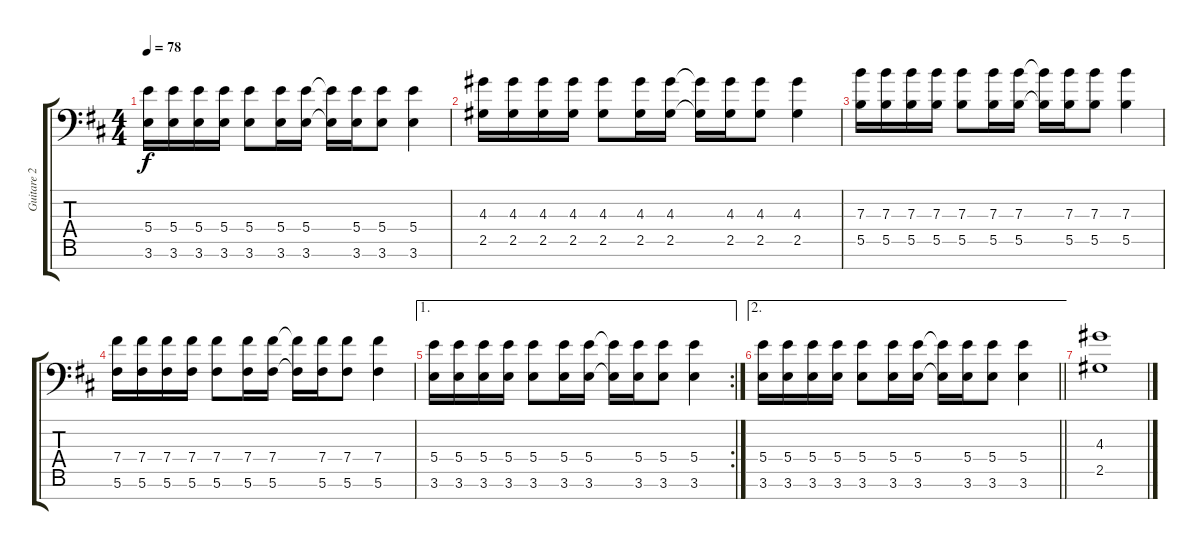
\track ("Guitare 2" "Guitare 2") {instrument overdrivenguitar}
\staff {score tabs}
\tuning (Db4 Ab3 E3 B2 Gb2 Db2 Ab1) {hide}
\ts (4 4)
\tempo 78
\clef f4
\ks d
(5.4 3.6).16{dy f} (5.4 3.6).16 (5.4 3.6).16 (5.4 3.6).16 (5.4 3.6).8 (5.4 3.6).16 (5.4 3.6).16 (5.4{t} 3.6{t}).16 (5.4 3.6).16 (5.4 3.6).8 (5.4 3.6).4 |
(4.3 2.5).16 (4.3 2.5).16 (4.3 2.5).16 (4.3 2.5).16 (4.3 2.5).8 (4.3 2.5).16 (4.3 2.5).16 (4.3{t} 2.5{t}).16 (4.3 2.5).16 (4.3 2.5).8 (4.3 2.5).4 |
(7.3 5.5).16 (7.3 5.5).16 (7.3 5.5).16 (7.3 5.5).16 (7.3 5.5).8 (7.3 5.5).16 (7.3 5.5).16 (7.3{t} 5.5{t}).16 (7.3 5.5).16 (7.3 5.5).8 (7.3 5.5).4 |
(7.4 5.6).16 (7.4 5.6).16 (7.4 5.6).16 (7.4 5.6).16 (7.4 5.6).8 (7.4 5.6).16 (7.4 5.6).16 (7.4{t} 5.6{t}).16 (7.4 5.6).16 (7.4 5.6).8 (7.4 5.6).4 |
\ae 1
\rc 2
(5.4 3.6).16 (5.4 3.6).16 (5.4 3.6).16 (5.4 3.6).16 (5.4 3.6).8 (5.4 3.6).16 (5.4 3.6).16 (5.4{t} 3.6{t}).16 (5.4 3.6).16 (5.4 3.6).8 (5.4 3.6).4 |
\ae 2
\barLineRight lightlight
(5.4 3.6).16 (5.4 3.6).16 (5.4 3.6).16 (5.4 3.6).16 (5.4 3.6).8 (5.4 3.6).16 (5.4 3.6).16 (5.4{t} 3.6{t}).16 (5.4 3.6).16 (5.4 3.6).8 (5.4 3.6).4 |
(4.3 2.5).1
